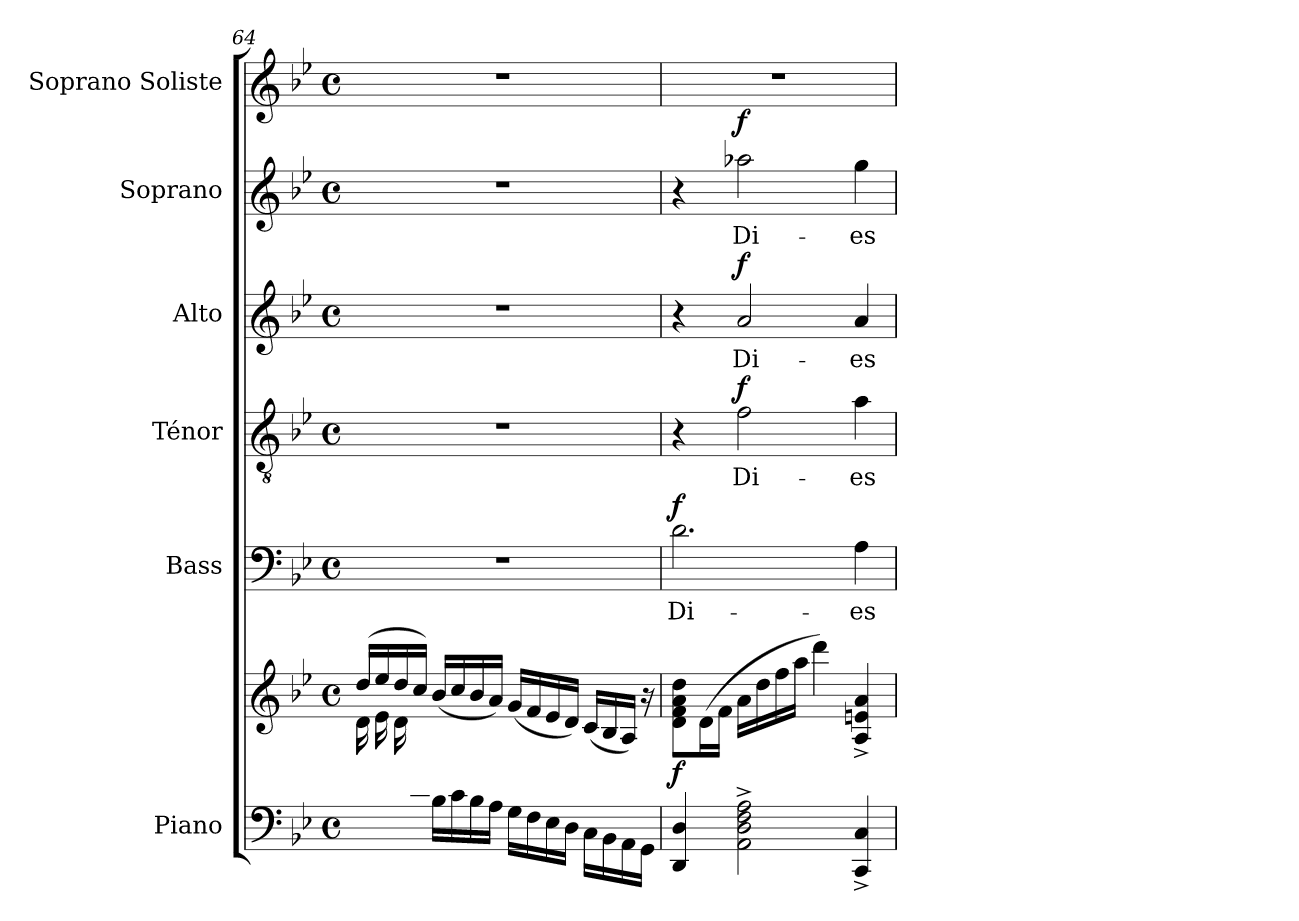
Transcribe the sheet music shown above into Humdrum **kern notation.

**kern	**kern	**dynam	**kern	**text	**dynam	**kern	**text	**dynam	**kern	**text	**dynam	**kern	**text	**dynam	**kern
*part6	*part6	*part6	*part5	*part5	*part5	*part4	*part4	*part4	*part3	*part3	*part3	*part2	*part2	*part2	*part1
*staff7	*staff6	*staff6/7	*staff5	*staff5	*staff5	*staff4	*staff4	*staff4	*staff3	*staff3	*staff3	*staff2	*staff2	*staff2	*staff1
*I"Piano	*	*	*I"Bass	*	*	*I"Ténor	*	*	*I"Alto	*	*	*I"Soprano	*	*	*I"Soprano Soliste
*I'Pno.	*	*	*I'B.	*	*	*I'T.	*	*	*I'A.	*	*	*I'S.	*	*	*
!!LO:PB:g=z
*clefF4	*clefG2	*	*clefF4	*	*	*clefGv2	*	*	*clefG2	*	*	*clefG2	*	*	*clefG2
*	*	*	*	*	*	*	*	*	*	*	*	*ITrd2c3	*	*	*
*k[b-e-]	*k[b-e-]	*	*k[b-e-]	*	*	*k[b-e-]	*	*	*k[b-e-]	*	*	*k[f#]	*	*	*k[b-e-]
*M4/4	*M4/4	*	*M4/4	*	*	*M4/4	*	*	*M4/4	*	*	*M4/4	*	*	*M4/4
*met(c)	*met(c)	*	*met(c)	*	*	*met(c)	*	*	*met(c)	*	*	*met(c)	*	*	*met(c)
=64	=64	=64	=64	=64	=64	=64	=64	=64	=64	=64	=64	=64	=64	=64	=64
*	*^	*	*	*	*	*	*	*	*	*	*	*	*	*	*
8.ryy	(>16dd/LL	(16d\LL	.	1r	.	.	1r	.	.	1r	.	.	1r	.	.	1r
.	16ee-/	16e-\	.	.	.	.	.	.	.	.	.	.	.	.	.	.
.	16dd/	16d\	.	.	.	.	.	.	.	.	.	.	.	.	.	.
16c\JJ)	16cc/JJ)	2ryy	.	.	.	.	.	.	.	.	.	.	.	.	.	.
16B-\LL	(16b-/LL	.	.	.	.	.	.	.	.	.	.	.	.	.	.	.
16c\	16cc/	.	.	.	.	.	.	.	.	.	.	.	.	.	.	.
16B-\	16b-/	.	.	.	.	.	.	.	.	.	.	.	.	.	.	.
16A\JJ	16a/JJ)	.	.	.	.	.	.	.	.	.	.	.	.	.	.	.
16G\LL	(16g/LL	.	.	.	.	.	.	.	.	.	.	.	.	.	.	.
16F\	16f/	.	.	.	.	.	.	.	.	.	.	.	.	.	.	.
16E-\	16e-/	.	.	.	.	.	.	.	.	.	.	.	.	.	.	.
16D\JJ	16d/JJ)	4ryy	.	.	.	.	.	.	.	.	.	.	.	.	.	.
16C\LL	(16c/LL	.	.	.	.	.	.	.	.	.	.	.	.	.	.	.
16BB-\	16B-/	.	.	.	.	.	.	.	.	.	.	.	.	.	.	.
16AA\	16A/JJ)	.	.	.	.	.	.	.	.	.	.	.	.	.	.	.
16GG\JJ	16r	16ryy	.	.	.	.	.	.	.	.	.	.	.	.	.	.
=65	=65	=65	=65	=65	=65	=65	=65	=65	=65	=65	=65	=65	=65	=65	=65	=65
!	!	!	!LO:DY:a=2	!	!	!LO:DY:a	!	!	!	!	!	!	!	!	!	!
*	*v	*v	*	*	*	*	*	*	*	*	*	*	*	*	*	*
4DD/ 4D/	8d\ 8f\ 8a\ 8dd\L	f	2.d\	Di-	f	4r	.	.	4r	.	.	4r	.	.	1r
.	(16d\L	.	.	.	.	.	.	.	.	.	.	.	.	.	.
.	16f\JJ	.	.	.	.	.	.	.	.	.	.	.	.	.	.
!	!	!	!	!	!	!	!	!LO:DY:a	!	!	!LO:DY:a	!	!	!LO:DY:a	!
2AA\^ 2D\^ 2F\^ 2A\^	16a\LL	.	.	.	.	2f\	Di-	f	2a/	Di-	f	2ffni\	Di-	f	.
.	16dd\	.	.	.	.	.	.	.	.	.	.	.	.	.	.
.	16ff\	.	.	.	.	.	.	.	.	.	.	.	.	.	.
.	16aa\JJ	.	.	.	.	.	.	.	.	.	.	.	.	.	.
.	4ddd\)	.	.	.	.	.	.	.	.	.	.	.	.	.	.
4CC/^ 4C/^	4A/^ 4en/^ 4a/^	.	4A\	-es	.	4a\	-es	.	4a/	-es	.	4eei\	-es	.	.
=	=	=	=	=	=	=	=	=	=	=	=	=	=	=	=
*-	*-	*-	*-	*-	*-	*-	*-	*-	*-	*-	*-	*-	*-	*-	*-
